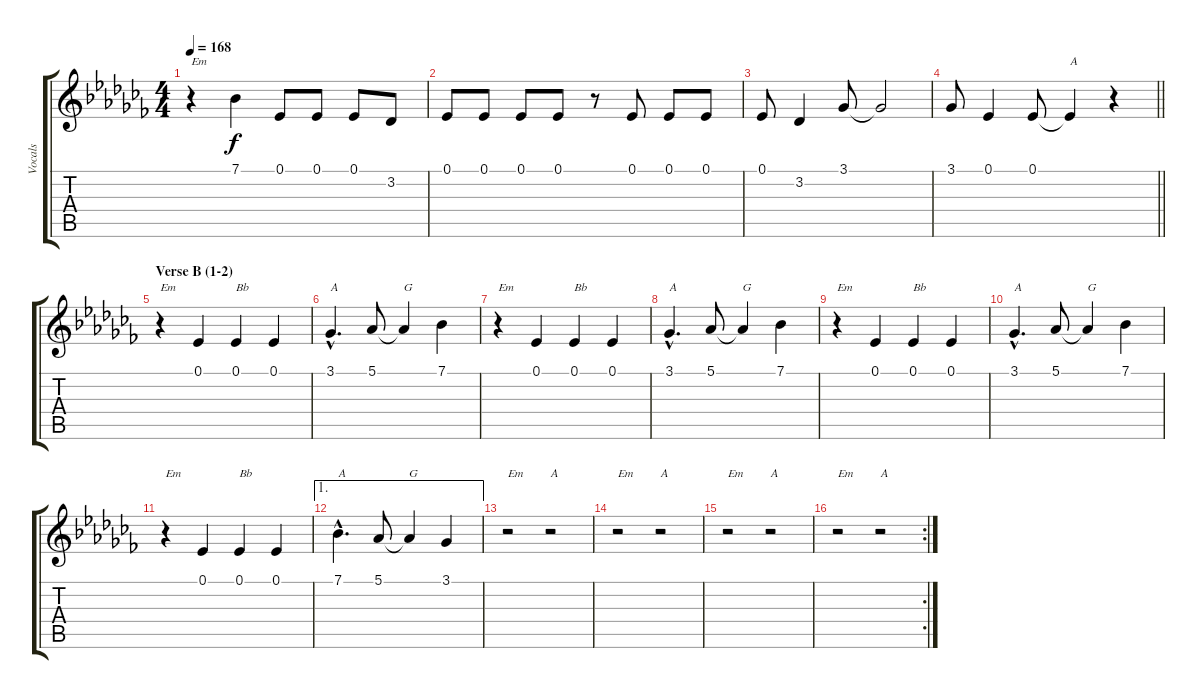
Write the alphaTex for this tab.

\track ("Vocals" "Vocals") {instrument sopranosax}
\staff {score tabs}
\tuning (Eb4 Bb3 Gb3 Db3 Ab2 Eb2) {hide}
\ts (4 4)
\tempo 168
\clef g2
\ks abminor
r.4{txt "Em" dy f} 7.1.4 0.1.8 0.1.8 0.1.8 3.2.8 |
0.1.8 0.1.8 0.1.8 0.1.8 r.8 0.1.8 0.1.8 0.1.8 |
0.1.8 3.2.4 3.1.8 3.1{t}.2 |
\barLineRight lightlight
3.1.8 0.1.4 0.1.8 0.1{t}.4{txt "A"} r.4 |
\section ("" "Verse B (1-2)")
r.4{txt "Em"} 0.1.4 0.1.4{txt "Bb"} 0.1.4 |
3.1{hac}.4{d txt "A"} 5.1.8 5.1{t}.4{txt "G"} 7.1.4 |
r.4{txt "Em"} 0.1.4 0.1.4{txt "Bb"} 0.1.4 |
3.1{hac}.4{d txt "A"} 5.1.8 5.1{t}.4{txt "G"} 7.1.4 |
r.4{txt "Em"} 0.1.4 0.1.4{txt "Bb"} 0.1.4 |
3.1{hac}.4{d txt "A"} 5.1.8 5.1{t}.4{txt "G"} 7.1.4 |
r.4{txt "Em"} 0.1.4 0.1.4{txt "Bb"} 0.1.4 |
\ae 1
7.1{hac}.4{d txt "A"} 5.1.8 5.1{t}.4{txt "G"} 3.1.4 |
r.2{txt "Em"} r.2{txt "A"} |
r.2{txt "Em"} r.2{txt "A"} |
r.2{txt "Em"} r.2{txt "A"} |
\rc 2
r.2{txt "Em"} r.2{txt "A"}
